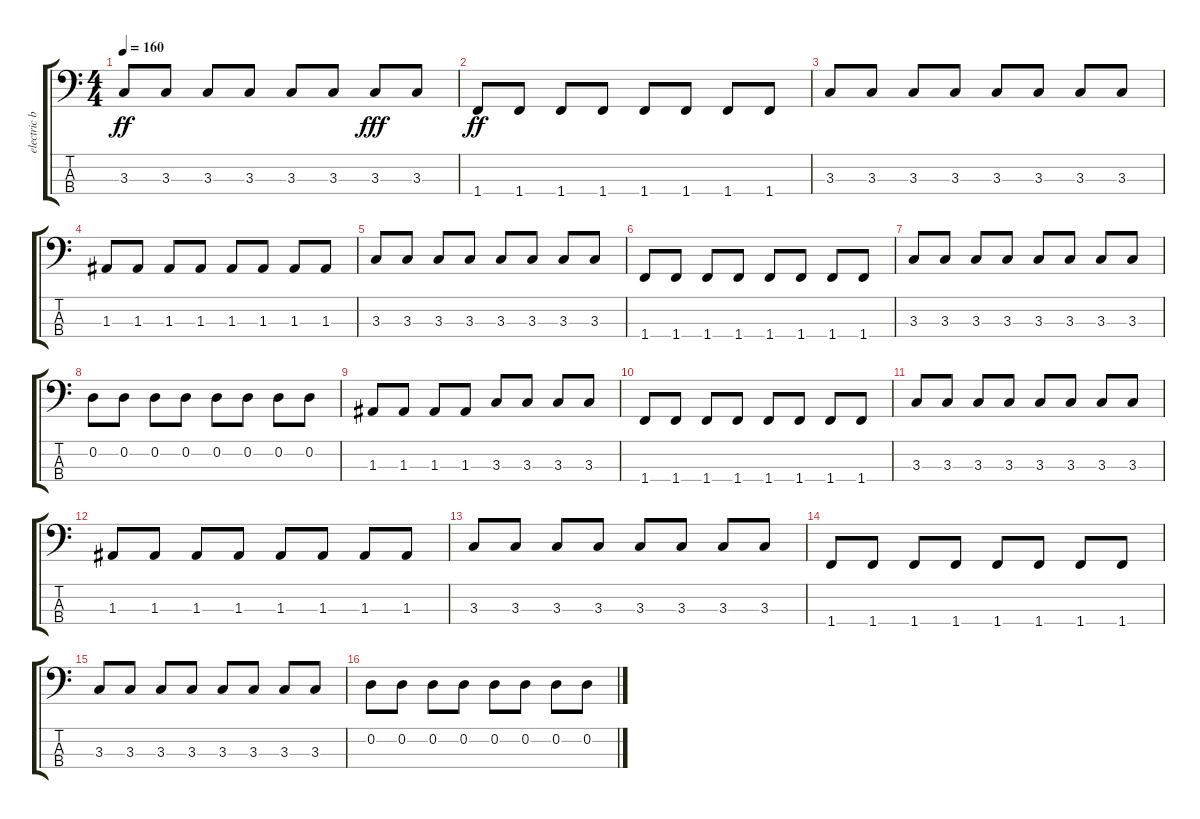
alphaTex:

\track ("electric bass" "electric b") {instrument electricbasspick}
\staff {score tabs}
\tuning (G2 D2 A1 E1) {hide}
\ts (4 4)
\tempo 160
\clef f4
\ks c
3.3.8{dy ff} 3.3.8 3.3.8 3.3.8 3.3.8 3.3.8 3.3.8{dy fff} 3.3.8 |
1.4.8{dy ff} 1.4.8 1.4.8 1.4.8 1.4.8 1.4.8 1.4.8 1.4.8 |
3.3.8 3.3.8 3.3.8 3.3.8 3.3.8 3.3.8 3.3.8 3.3.8 |
1.3.8 1.3.8 1.3.8 1.3.8 1.3.8 1.3.8 1.3.8 1.3.8 |
3.3.8 3.3.8 3.3.8 3.3.8 3.3.8 3.3.8 3.3.8 3.3.8 |
1.4.8 1.4.8 1.4.8 1.4.8 1.4.8 1.4.8 1.4.8 1.4.8 |
3.3.8 3.3.8 3.3.8 3.3.8 3.3.8 3.3.8 3.3.8 3.3.8 |
0.2.8 0.2.8 0.2.8 0.2.8 0.2.8 0.2.8 0.2.8 0.2.8 |
1.3.8 1.3.8 1.3.8 1.3.8 3.3.8 3.3.8 3.3.8 3.3.8 |
1.4.8 1.4.8 1.4.8 1.4.8 1.4.8 1.4.8 1.4.8 1.4.8 |
3.3.8 3.3.8 3.3.8 3.3.8 3.3.8 3.3.8 3.3.8 3.3.8 |
1.3.8 1.3.8 1.3.8 1.3.8 1.3.8 1.3.8 1.3.8 1.3.8 |
3.3.8 3.3.8 3.3.8 3.3.8 3.3.8 3.3.8 3.3.8 3.3.8 |
1.4.8 1.4.8 1.4.8 1.4.8 1.4.8 1.4.8 1.4.8 1.4.8 |
3.3.8 3.3.8 3.3.8 3.3.8 3.3.8 3.3.8 3.3.8 3.3.8 |
0.2.8 0.2.8 0.2.8 0.2.8 0.2.8 0.2.8 0.2.8 0.2.8
